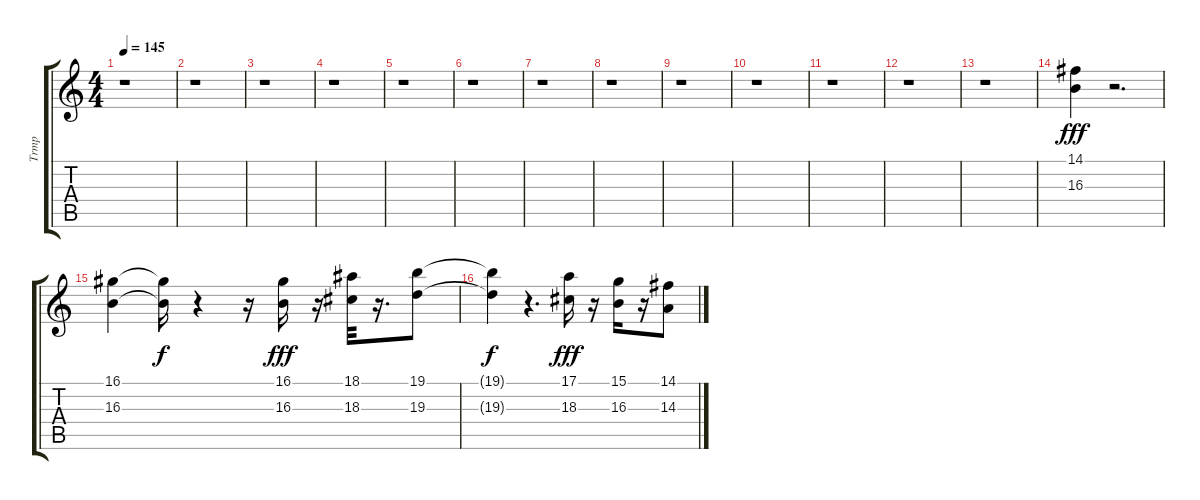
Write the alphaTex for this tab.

\track ("Trmp" "Trmp") {instrument trumpet}
\staff {score tabs}
\tuning (E4 B3 G3 D3 A2 E2) {hide}
\ts (4 4)
\tempo 145
\clef g2
\ks c
r.1{dy fff} |
r.1 |
r.1 |
r.1 |
r.1 |
r.1 |
r.1 |
r.1 |
r.1 |
r.1 |
r.1 |
r.1 |
r.1 |
(14.1 16.3).4 r.2{d} |
(16.1 16.3).4 (16.1{t} 16.3{t}).16{dy f} r.4 r.16 (16.1 16.3).16{dy fff} r.16 (18.1 18.3).32 r.16{d} (19.1 19.3).8 |
(19.1{t} 19.3{t}).4{dy f} r.4{d} (17.1 18.3).16{dy fff} r.16 (15.1 16.3).16 r.16 (14.1 14.3).8
